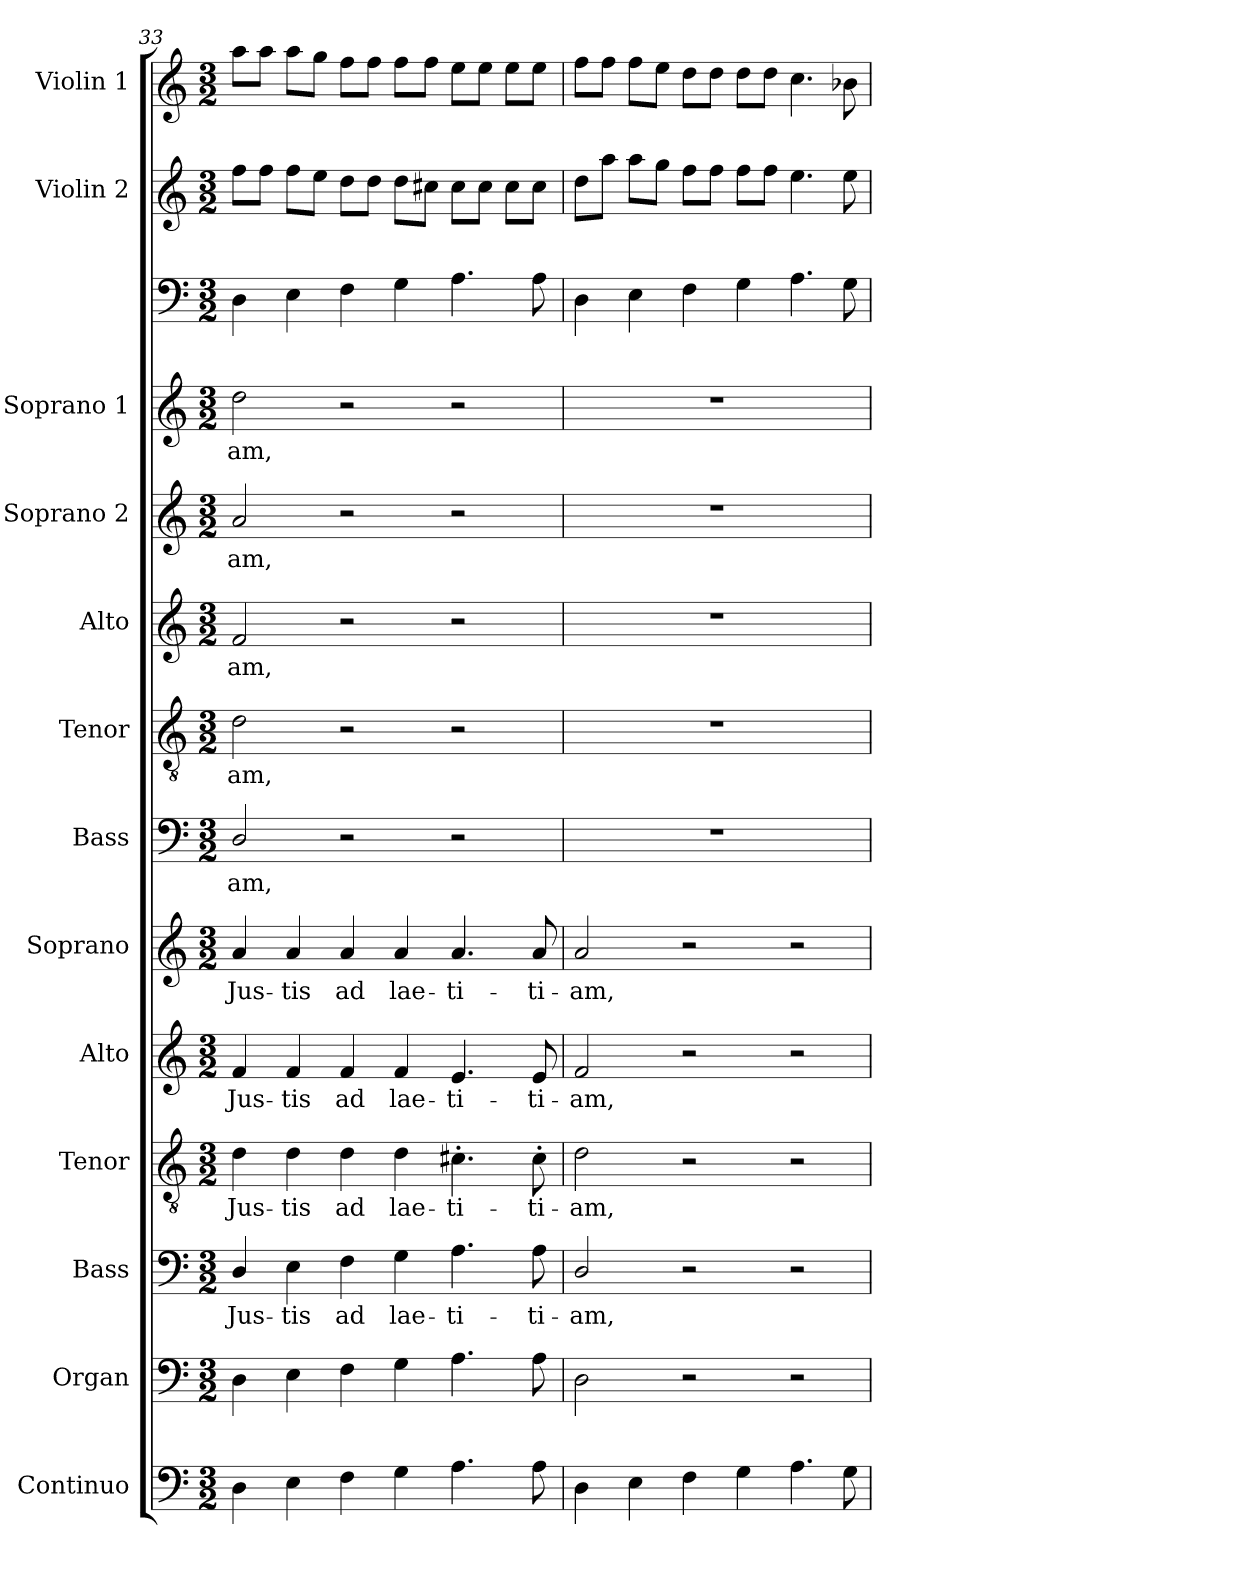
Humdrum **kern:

**kern	**kern	**kern	**text	**kern	**text	**kern	**text	**kern	**text	**kern	**text	**kern	**text	**kern	**text	**kern	**text	**kern	**text	**kern	**kern	**kern
*part14	*part13	*part12	*part12	*part11	*part11	*part10	*part10	*part9	*part9	*part8	*part8	*part7	*part7	*part6	*part6	*part5	*part5	*part4	*part4	*part3	*part2	*part1
*staff14	*staff13	*staff12	*staff12	*staff11	*staff11	*staff10	*staff10	*staff9	*staff9	*staff8	*staff8	*staff7	*staff7	*staff6	*staff6	*staff5	*staff5	*staff4	*staff4	*staff3	*staff2	*staff1
*I"Continuo	*I"Organ	*I"Bass	*	*I"Tenor	*	*I"Alto	*	*I"Soprano	*	*I"Bass	*	*I"Tenor	*	*I"Alto	*	*I"Soprano 2	*	*I"Soprano 1	*	*I""Acc. to violins"	*I"Violin 2	*I"Violin 1
*I'Cont.	*I'Org.	*I'B.	*	*I'T.	*	*I'A.	*	*I'S.	*	*I'B.	*	*I'T.	*	*I'A.	*	*I'S2.	*	*I'S1.	*	*I'Ac to violins.	*I'Vln. 2	*I'Vln. 1
*clefF4	*clefF4	*clefF4	*	*clefGv2	*	*clefG2	*	*clefG2	*	*clefF4	*	*clefGv2	*	*clefG2	*	*clefG2	*	*clefG2	*	*clefF4	*clefG2	*clefG2
*	*	*	*	*ITrd7c12	*	*	*	*	*	*	*	*ITrd7c12	*	*	*	*	*	*	*	*	*	*
*k[]	*k[]	*k[]	*	*k[]	*	*k[]	*	*k[]	*	*k[]	*	*k[]	*	*k[]	*	*k[]	*	*k[]	*	*k[]	*k[]	*k[]
*C:	*C:	*C:	*	*C:	*	*C:	*	*C:	*	*C:	*	*C:	*	*C:	*	*C:	*	*C:	*	*C:	*C:	*C:
*M3/2	*M3/2	*M3/2	*	*M3/2	*	*M3/2	*	*M3/2	*	*M3/2	*	*M3/2	*	*M3/2	*	*M3/2	*	*M3/2	*	*M3/2	*M3/2	*M3/2
=33	=33	=33	=33	=33	=33	=33	=33	=33	=33	=33	=33	=33	=33	=33	=33	=33	=33	=33	=33	=33	=33	=33
!	!	!	!LO:LY:b:color=#000000	!	!	!	!	!	!	!	!	!	!	!	!	!	!	!	!	!	!	!
!	!	!	!	!	!LO:LY:b:color=#000000	!	!	!	!	!	!	!	!	!	!	!	!	!	!	!	!	!
!	!	!	!	!	!	!	!LO:LY:b:color=#000000	!	!	!	!	!	!	!	!	!	!	!	!	!	!	!
!	!	!	!	!	!	!	!	!	!LO:LY:b:color=#000000	!	!	!	!	!	!	!	!	!	!	!	!	!
!	!	!	!	!	!	!	!	!	!	!	!LO:LY:b:color=#000000	!	!	!	!	!	!	!	!	!	!	!
!	!	!	!	!	!	!	!	!	!	!	!	!	!LO:LY:b:color=#000000	!	!	!	!	!	!	!	!	!
!	!	!	!	!	!	!	!	!	!	!	!	!	!	!	!LO:LY:b:color=#000000	!	!	!	!	!	!	!
!	!	!	!	!	!	!	!	!	!	!	!	!	!	!	!	!	!LO:LY:b:color=#000000	!	!	!	!	!
!	!	!	!	!	!	!	!	!	!	!	!	!	!	!	!	!	!	!	!LO:LY:b:color=#000000	!	!	!
4Di\	4Di\	4Di/	Jus-	4Di\	Jus-	4fi/	Jus-	4ai/	Jus-	2Di/	-am,	2Di\	-am,	2fi/	-am,	2ai/	-am,	2ddi\	-am,	4Di\	8ffi\L	8aai\L
.	.	.	.	.	.	.	.	.	.	.	.	.	.	.	.	.	.	.	.	.	8ffi\J	8aai\J
!	!	!	!LO:LY:b:color=#000000	!	!	!	!	!	!	!	!	!	!	!	!	!	!	!	!	!	!	!
!	!	!	!	!	!LO:LY:b:color=#000000	!	!	!	!	!	!	!	!	!	!	!	!	!	!	!	!	!
!	!	!	!	!	!	!	!LO:LY:b:color=#000000	!	!	!	!	!	!	!	!	!	!	!	!	!	!	!
!	!	!	!	!	!	!	!	!	!LO:LY:b:color=#000000	!	!	!	!	!	!	!	!	!	!	!	!	!
4Ei\	4Ei\	4Ei\	-tis	4Di\	-tis	4fi/	-tis	4ai/	-tis	.	.	.	.	.	.	.	.	.	.	4Ei\	8ffi\L	8aai\L
.	.	.	.	.	.	.	.	.	.	.	.	.	.	.	.	.	.	.	.	.	8eei\J	8ggi\J
!	!	!	!LO:LY:b:color=#000000	!	!	!	!	!	!	!	!	!	!	!	!	!	!	!	!	!	!	!
!	!	!	!	!	!LO:LY:b:color=#000000	!	!	!	!	!	!	!	!	!	!	!	!	!	!	!	!	!
!	!	!	!	!	!	!	!LO:LY:b:color=#000000	!	!	!	!	!	!	!	!	!	!	!	!	!	!	!
!	!	!	!	!	!	!	!	!	!LO:LY:b:color=#000000	!	!	!	!	!	!	!	!	!	!	!	!	!
4Fi\	4Fi\	4Fi\	ad	4Di\	ad	4fi/	ad	4ai/	ad	2r	.	2r	.	2r	.	2r	.	2r	.	4Fi\	8ddi\L	8ffi\L
.	.	.	.	.	.	.	.	.	.	.	.	.	.	.	.	.	.	.	.	.	8ddi\J	8ffi\J
!	!	!	!LO:LY:b:color=#000000	!	!	!	!	!	!	!	!	!	!	!	!	!	!	!	!	!	!	!
!	!	!	!	!	!LO:LY:b:color=#000000	!	!	!	!	!	!	!	!	!	!	!	!	!	!	!	!	!
!	!	!	!	!	!	!	!LO:LY:b:color=#000000	!	!	!	!	!	!	!	!	!	!	!	!	!	!	!
!	!	!	!	!	!	!	!	!	!LO:LY:b:color=#000000	!	!	!	!	!	!	!	!	!	!	!	!	!
4Gi\	4Gi\	4Gi\	lae-	4Di\	lae-	4fi/	lae-	4ai/	lae-	.	.	.	.	.	.	.	.	.	.	4Gi\	8ddi\L	8ffi\L
.	.	.	.	.	.	.	.	.	.	.	.	.	.	.	.	.	.	.	.	.	8cc#Xi\J	8ffi\J
!	!	!	!LO:LY:b:color=#000000	!	!	!	!	!	!	!	!	!	!	!	!	!	!	!	!	!	!	!
!	!	!	!	!	!LO:LY:b:color=#000000	!	!	!	!	!	!	!	!	!	!	!	!	!	!	!	!	!
!	!	!	!	!	!	!	!LO:LY:b:color=#000000	!	!	!	!	!	!	!	!	!	!	!	!	!	!	!
!	!	!	!	!	!	!	!	!	!LO:LY:b:color=#000000	!	!	!	!	!	!	!	!	!	!	!	!	!
4.Ai\	4.Ai\	4.Ai\	-ti-	4.C#'i\	-ti-	4.ei/	-ti-	4.ai/	-ti-	2r	.	2r	.	2r	.	2r	.	2r	.	4.Ai\	8cc#i\L	8eei\L
.	.	.	.	.	.	.	.	.	.	.	.	.	.	.	.	.	.	.	.	.	8cc#i\J	8eei\J
.	.	.	.	.	.	.	.	.	.	.	.	.	.	.	.	.	.	.	.	.	8cc#i\L	8eei\L
!	!	!	!LO:LY:b:color=#000000	!	!	!	!	!	!	!	!	!	!	!	!	!	!	!	!	!	!	!
!	!	!	!	!	!LO:LY:b:color=#000000	!	!	!	!	!	!	!	!	!	!	!	!	!	!	!	!	!
!	!	!	!	!	!	!	!LO:LY:b:color=#000000	!	!	!	!	!	!	!	!	!	!	!	!	!	!	!
!	!	!	!	!	!	!	!	!	!LO:LY:b:color=#000000	!	!	!	!	!	!	!	!	!	!	!	!	!
8Ai\	8Ai\	8Ai\	-ti-	8C#'i\	-ti-	8ei/	-ti-	8ai/	-ti-	.	.	.	.	.	.	.	.	.	.	8Ai\	8cc#i\J	8eei\J
=34	=34	=34	=34	=34	=34	=34	=34	=34	=34	=34	=34	=34	=34	=34	=34	=34	=34	=34	=34	=34	=34	=34
!	!	!	!LO:LY:b:color=#000000	!	!	!	!	!	!	!	!	!	!	!	!	!	!	!	!	!	!	!
!	!	!	!	!	!LO:LY:b:color=#000000	!	!	!	!	!	!	!	!	!	!	!	!	!	!	!	!	!
!	!	!	!	!	!	!	!LO:LY:b:color=#000000	!	!	!	!	!	!	!	!	!	!	!	!	!	!	!
!	!	!	!	!	!	!	!	!	!LO:LY:b:color=#000000	!LO:N:vis=1	!	!LO:N:vis=1	!	!LO:N:vis=1	!	!LO:N:vis=1	!	!LO:N:vis=1	!	!	!	!
4Di\	2Di\	2Di/	-am,	2Di\	-am,	2fi/	-am,	2ai/	-am,	1.r	.	1.r	.	1.r	.	1.r	.	1.r	.	4Di\	8ddi\L	8ffi\L
.	.	.	.	.	.	.	.	.	.	.	.	.	.	.	.	.	.	.	.	.	8aai\J	8ffi\J
4Ei\	.	.	.	.	.	.	.	.	.	.	.	.	.	.	.	.	.	.	.	4Ei\	8aai\L	8ffi\L
.	.	.	.	.	.	.	.	.	.	.	.	.	.	.	.	.	.	.	.	.	8ggi\J	8eei\J
4Fi\	2r	2r	.	2r	.	2r	.	2r	.	.	.	.	.	.	.	.	.	.	.	4Fi\	8ffi\L	8ddi\L
.	.	.	.	.	.	.	.	.	.	.	.	.	.	.	.	.	.	.	.	.	8ffi\J	8ddi\J
4Gi\	.	.	.	.	.	.	.	.	.	.	.	.	.	.	.	.	.	.	.	4Gi\	8ffi\L	8ddi\L
.	.	.	.	.	.	.	.	.	.	.	.	.	.	.	.	.	.	.	.	.	8ffi\J	8ddi\J
4.Ai\	2r	2r	.	2r	.	2r	.	2r	.	.	.	.	.	.	.	.	.	.	.	4.Ai\	4.eei\	4.cci\
8Gi\	.	.	.	.	.	.	.	.	.	.	.	.	.	.	.	.	.	.	.	8Gi\	8eei\	8b-Xi\
=	=	=	=	=	=	=	=	=	=	=	=	=	=	=	=	=	=	=	=	=	=	=
*-	*-	*-	*-	*-	*-	*-	*-	*-	*-	*-	*-	*-	*-	*-	*-	*-	*-	*-	*-	*-	*-	*-
